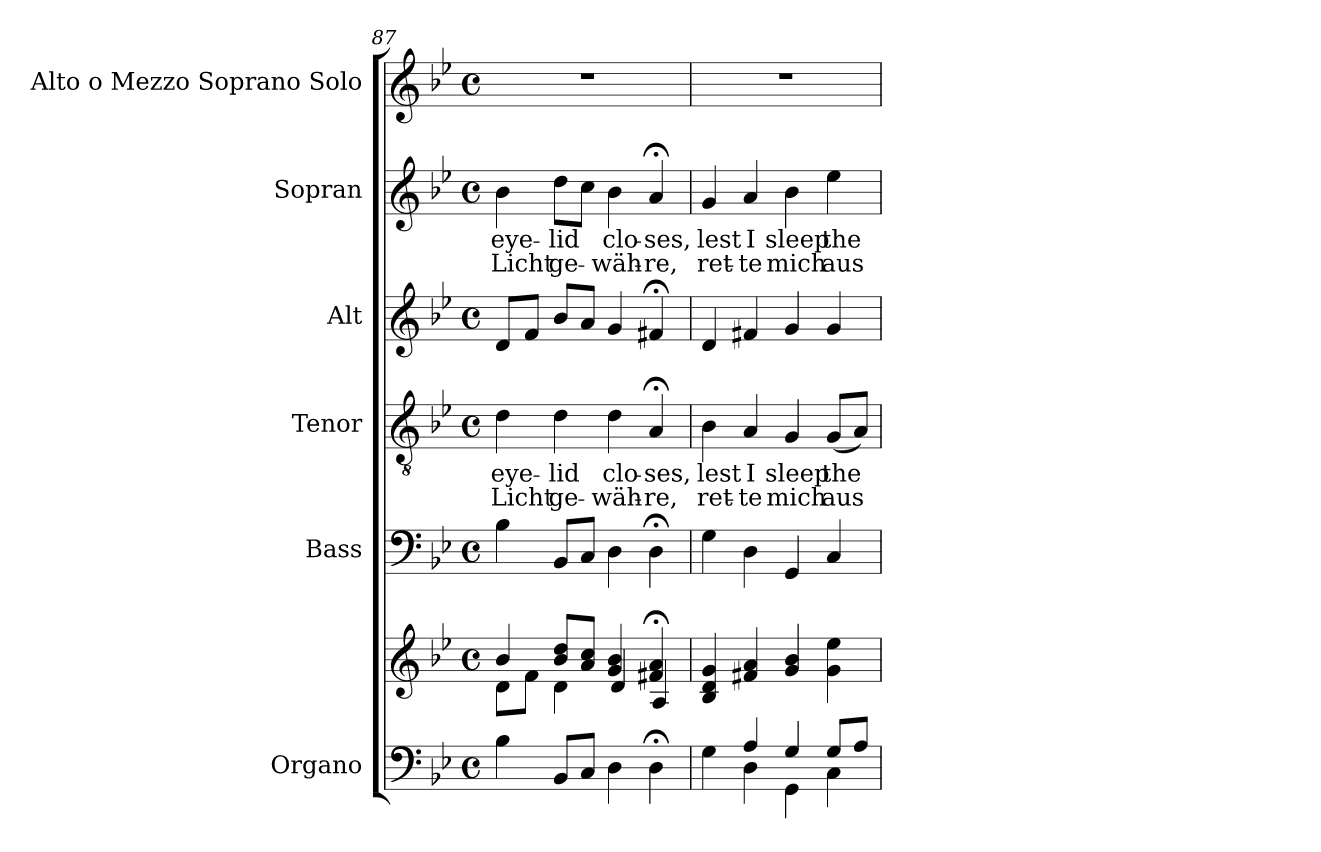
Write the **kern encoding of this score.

**kern	**kern	**kern	**kern	**text	**text	**kern	**kern	**text	**text	**kern
*part6	*part6	*part5	*part4	*part4	*part4	*part3	*part2	*part2	*part2	*part1
*staff7	*staff6	*staff5	*staff4	*staff4	*staff4	*staff3	*staff2	*staff2	*staff2	*staff1
*I"Organo	*	*I"Bass	*I"Tenor	*	*	*I"Alt	*I"Sopran	*	*	*I"Alto o Mezzo Soprano Solo
*	*	*I'B	*I'T	*	*	*I'A	*I'S	*	*	*I'S o l o
*clefF4	*clefG2	*clefF4	*clefGv2	*	*	*clefG2	*clefG2	*	*	*clefG2
*k[b-e-]	*k[b-e-]	*k[b-e-]	*k[b-e-]	*	*	*k[b-e-]	*k[b-e-]	*	*	*k[b-e-]
*M4/4	*M4/4	*M4/4	*M4/4	*	*	*M4/4	*M4/4	*	*	*M4/4
*met(c)	*met(c)	*met(c)	*met(c)	*	*	*met(c)	*met(c)	*	*	*met(c)
=87	=87	=87	=87	=87	=87	=87	=87	=87	=87	=87
*	*^	*	*	*	*	*	*	*	*	*
!	!	!	!	!	!LO:LY:b	!LO:LY:b	!	!	!LO:LY:b	!LO:LY:b	!
4B-\	4b-/	8d\L	4B-\	4d\	eye-	Licht	8d/L	4b-\	eye-	Licht	1r
.	.	8f\J	.	.	.	.	8f/J	.	.	.	.
!	!	!	!	!	!LO:LY:b	!LO:LY:b	!	!	!LO:LY:b	!LO:LY:b	!
8BB-/L	8b-/ 8dd/L	4d\	8BB-/L	4d\	-lid	ge-	8b-/L	8dd\L	-lid	ge-	.
8C/J	8a/ 8cc/J	.	8C/J	.	.	.	8a/J	8cc\J	.	.	.
!	!	!	!	!	!LO:LY:b	!LO:LY:b	!	!	!LO:LY:b	!LO:LY:b	!
4D\	4g/ 4b-/	4d/	4D\	4d\	clo-	-wäh-	4g/	4b-\	clo-	-wäh-	.
!	!	!	!	!	!LO:LY:b	!LO:LY:b	!	!	!LO:LY:b	!LO:LY:b	!
4D;<\	4f#X/;< 4a/;<	4A/	4D;<\	4A;</	-ses,	-re,	4f#X;</	4a;</	-ses,	-re,	.
=88	=88	=88	=88	=88	=88	=88	=88	=88	=88	=88	=88
*^	*	*	*	*	*	*	*	*	*	*	*
!	!	!	!	!	!	!LO:LY:b	!LO:LY:b	!	!	!LO:LY:b	!LO:LY:b	!
*	*	*v	*v	*	*	*	*	*	*	*	*	*
4rFyy	4G\	4B-/ 4d/ 4g/	4G\	4B-\	lest	ret-	4d/	4g/	lest	ret-	1r
!	!	!	!	!	!LO:LY:b	!LO:LY:b	!	!	!LO:LY:b	!LO:LY:b	!
4A/	4D\	4f#X/ 4a/	4D\	4A/	I	-te	4f#X/	4a/	I	-te	.
!	!	!	!	!	!LO:LY:b	!LO:LY:b	!	!	!LO:LY:b	!LO:LY:b	!
4G/	4GG\	4g/ 4b-/	4GG/	4G/	sleep	mich	4g/	4b-\	sleep	mich	.
!	!	!	!	!	!LO:LY:b	!LO:LY:b	!	!	!LO:LY:b	!LO:LY:b	!
8G/L	4C\	4g\ 4ee-\	4C/	(<8G/L	the	aus	4g/	4ee-\	the	aus	.
8A/J	.	.	.	8A/J)	.	.	.	.	.	.	.
*v	*v	*	*	*	*	*	*	*	*	*	*
=	=	=	=	=	=	=	=	=	=	=
*-	*-	*-	*-	*-	*-	*-	*-	*-	*-	*-
